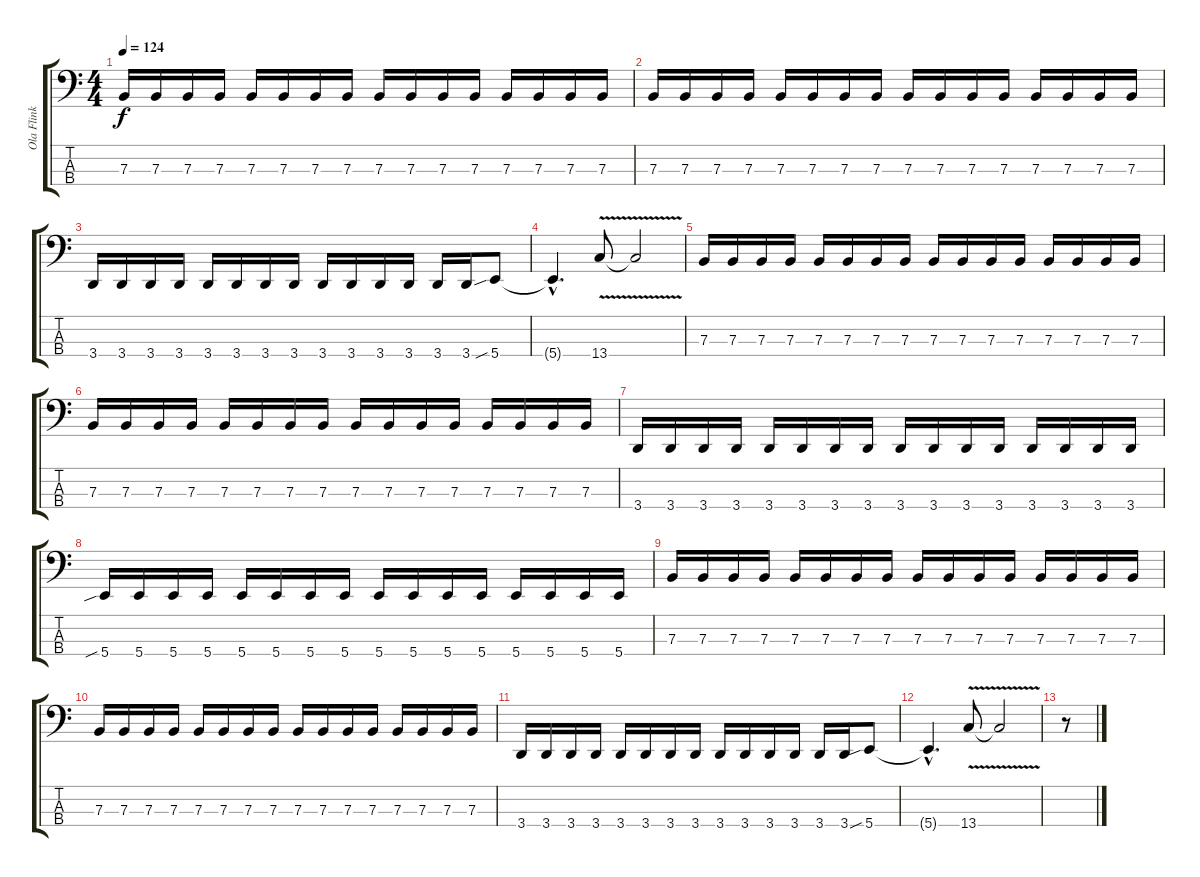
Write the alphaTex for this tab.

\track ("Ola Flink" "Ola Flink") {instrument electricbasspick}
\staff {score tabs}
\tuning (D2 A1 E1 B0) {hide}
\ts (4 4)
\tempo 124
\clef f4
\ks c
7.3.16{dy f} 7.3.16 7.3.16 7.3.16 7.3.16 7.3.16 7.3.16 7.3.16 7.3.16 7.3.16 7.3.16 7.3.16 7.3.16 7.3.16 7.3.16 7.3.16 |
7.3.16 7.3.16 7.3.16 7.3.16 7.3.16 7.3.16 7.3.16 7.3.16 7.3.16 7.3.16 7.3.16 7.3.16 7.3.16 7.3.16 7.3.16 7.3.16 |
3.4.16 3.4.16 3.4.16 3.4.16 3.4.16 3.4.16 3.4.16 3.4.16 3.4.16 3.4.16 3.4.16 3.4.16 3.4.16 3.4.16 5.4{sib}.8 |
5.4{hac t}.4{d} 13.4{v}.8 13.4{t}.2 |
7.3.16 7.3.16 7.3.16 7.3.16 7.3.16 7.3.16 7.3.16 7.3.16 7.3.16 7.3.16 7.3.16 7.3.16 7.3.16 7.3.16 7.3.16 7.3.16 |
7.3.16 7.3.16 7.3.16 7.3.16 7.3.16 7.3.16 7.3.16 7.3.16 7.3.16 7.3.16 7.3.16 7.3.16 7.3.16 7.3.16 7.3.16 7.3.16 |
3.4.16 3.4.16 3.4.16 3.4.16 3.4.16 3.4.16 3.4.16 3.4.16 3.4.16 3.4.16 3.4.16 3.4.16 3.4.16 3.4.16 3.4.16 3.4.16 |
5.4{sib}.16 5.4.16 5.4.16 5.4.16 5.4.16 5.4.16 5.4.16 5.4.16 5.4.16 5.4.16 5.4.16 5.4.16 5.4.16 5.4.16 5.4.16 5.4.16 |
7.3.16 7.3.16 7.3.16 7.3.16 7.3.16 7.3.16 7.3.16 7.3.16 7.3.16 7.3.16 7.3.16 7.3.16 7.3.16 7.3.16 7.3.16 7.3.16 |
7.3.16 7.3.16 7.3.16 7.3.16 7.3.16 7.3.16 7.3.16 7.3.16 7.3.16 7.3.16 7.3.16 7.3.16 7.3.16 7.3.16 7.3.16 7.3.16 |
3.4.16 3.4.16 3.4.16 3.4.16 3.4.16 3.4.16 3.4.16 3.4.16 3.4.16 3.4.16 3.4.16 3.4.16 3.4.16 3.4.16 5.4{sib}.8 |
5.4{hac t}.4{d} 13.4{v}.8 13.4{t}.2 |
r.8
